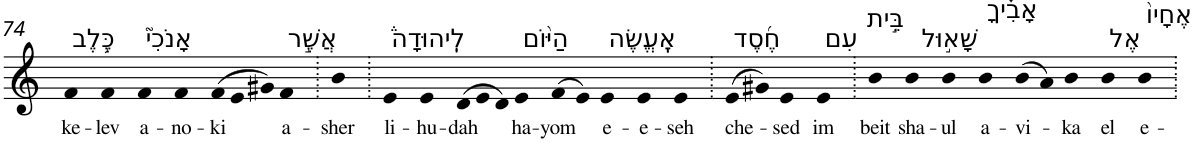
**kern	**text
*part1	*part1
*staff1	*staff1
*I"Piano	*
*I'Pno	*
!!LO:PB:g=z
*clefG2	*
*k[]	*
=74	=74
!LO:TX:a:t=כֶּ֥לֶב	!
!	!LO:LY:b
4f	ke-
!	!LO:LY:b
4f	-lev
!LO:TX:a:t=אָנֹכִי֮	!
!	!LO:LY:b
4f	a-
!	!LO:LY:b
4f	-no-
*Xtuplet	*
!	!LO:LY:b
(>12f	-ki
12e	.
12g#X)	.
!LO:TX:a:t=אֲשֶׁ֣ר	!
!	!LO:LY:b
4f	a-
=75.	=75.
!	!LO:LY:b
4b	-sher
=76.	=76.
!LO:TX:a:t=לִֽיהוּדָה֒	!
!	!LO:LY:b
4e	li-
!	!LO:LY:b
4e	-hu-
!	!LO:LY:b
(>12d	-dah
12e	.
12d)	.
!LO:TX:a:t=הַיּ֨וֹם	!
!	!LO:LY:b
4e	ha-
!	!LO:LY:b
(>8f	-yom
8e)	.
!LO:TX:a:t=אֶֽעֱשֶׂה	!
!	!LO:LY:b
4e	e-
!	!LO:LY:b
4e	-e-
!	!LO:LY:b
4e	-seh
=77.	=77.
!LO:TX:a:t=חֶ֜סֶד	!
!	!LO:LY:b
(>8e	che-
8g#X)	.
!	!LO:LY:b
4e	-sed
!LO:TX:a:t=עִם	!
!	!LO:LY:b
4e	im
=78.	=78.
!LO:TX:a:t=בֵּ֣ית	!
!	!LO:LY:b
4b	beit
!LO:TX:a:t=שָׁא֣וּל	!
!	!LO:LY:b
4b	sha-
!	!LO:LY:b
4b	-ul
!LO:TX:a:t=אָבִ֗יךָ	!
!	!LO:LY:b
4b	a-
!	!LO:LY:b
(>8b	-vi-
8a)	.
!	!LO:LY:b
4b	-ka
!LO:TX:a:t=אֶל	!
!	!LO:LY:b
4b	el
!LO:TX:a:t=אֶחָיו֙	!
!	!LO:LY:b
4b	e-
=.	=.
*-	*-
